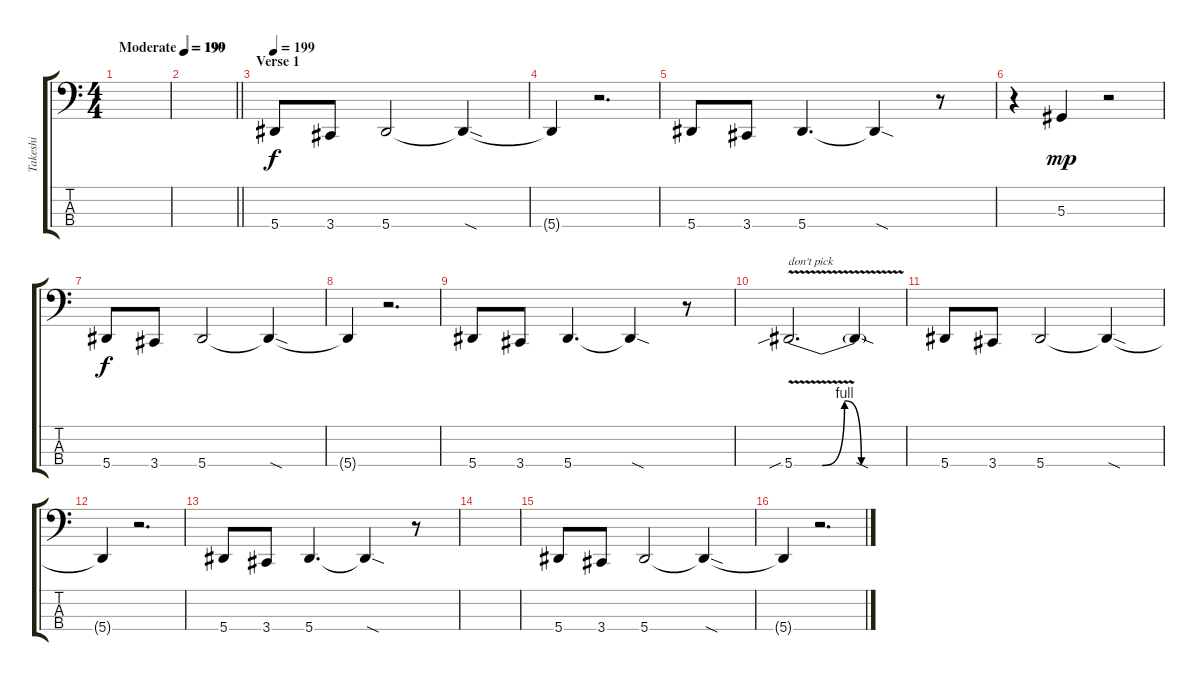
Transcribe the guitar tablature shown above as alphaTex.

\track ("Takeshi" "Takeshi") {instrument electricbasspick}
\staff {score tabs}
\tuning (Db2 Ab1 Eb1 Bb0) {hide}
\ts (4 4)
\tempo (199 "Moderate")
\clef f4
\ks c
|
\tempo 190
\barLineRight lightlight
|
\section ("" "Verse 1")
\tempo 199
5.4.8 3.4.8 5.4.2 5.4{sod t}.4 |
5.4{t}.4 r.2{d} |
5.4.8 3.4.8 5.4.4{d} 5.4{sod t}.4 r.8 |
r.4 5.3.4{dy mp} r.2 |
5.4.8{dy f} 3.4.8 5.4.2 5.4{sod t}.4 |
5.4{t}.4 r.2{d} |
5.4.8 3.4.8 5.4.4{d} 5.4{sod t}.4 r.8 |
5.4{be (custom 0 0 15 0 27 4 36 0 60 0) v sib}.2{d txt "don't pick"} 5.4{sod t}.4 |
5.4.8 3.4.8 5.4.2 5.4{sod t}.4 |
5.4{t}.4 r.2{d} |
5.4.8 3.4.8 5.4.4{d} 5.4{sod t}.4 r.8 |
|
5.4.8 3.4.8 5.4.2 5.4{sod t}.4 |
5.4{t}.4 r.2{d}
